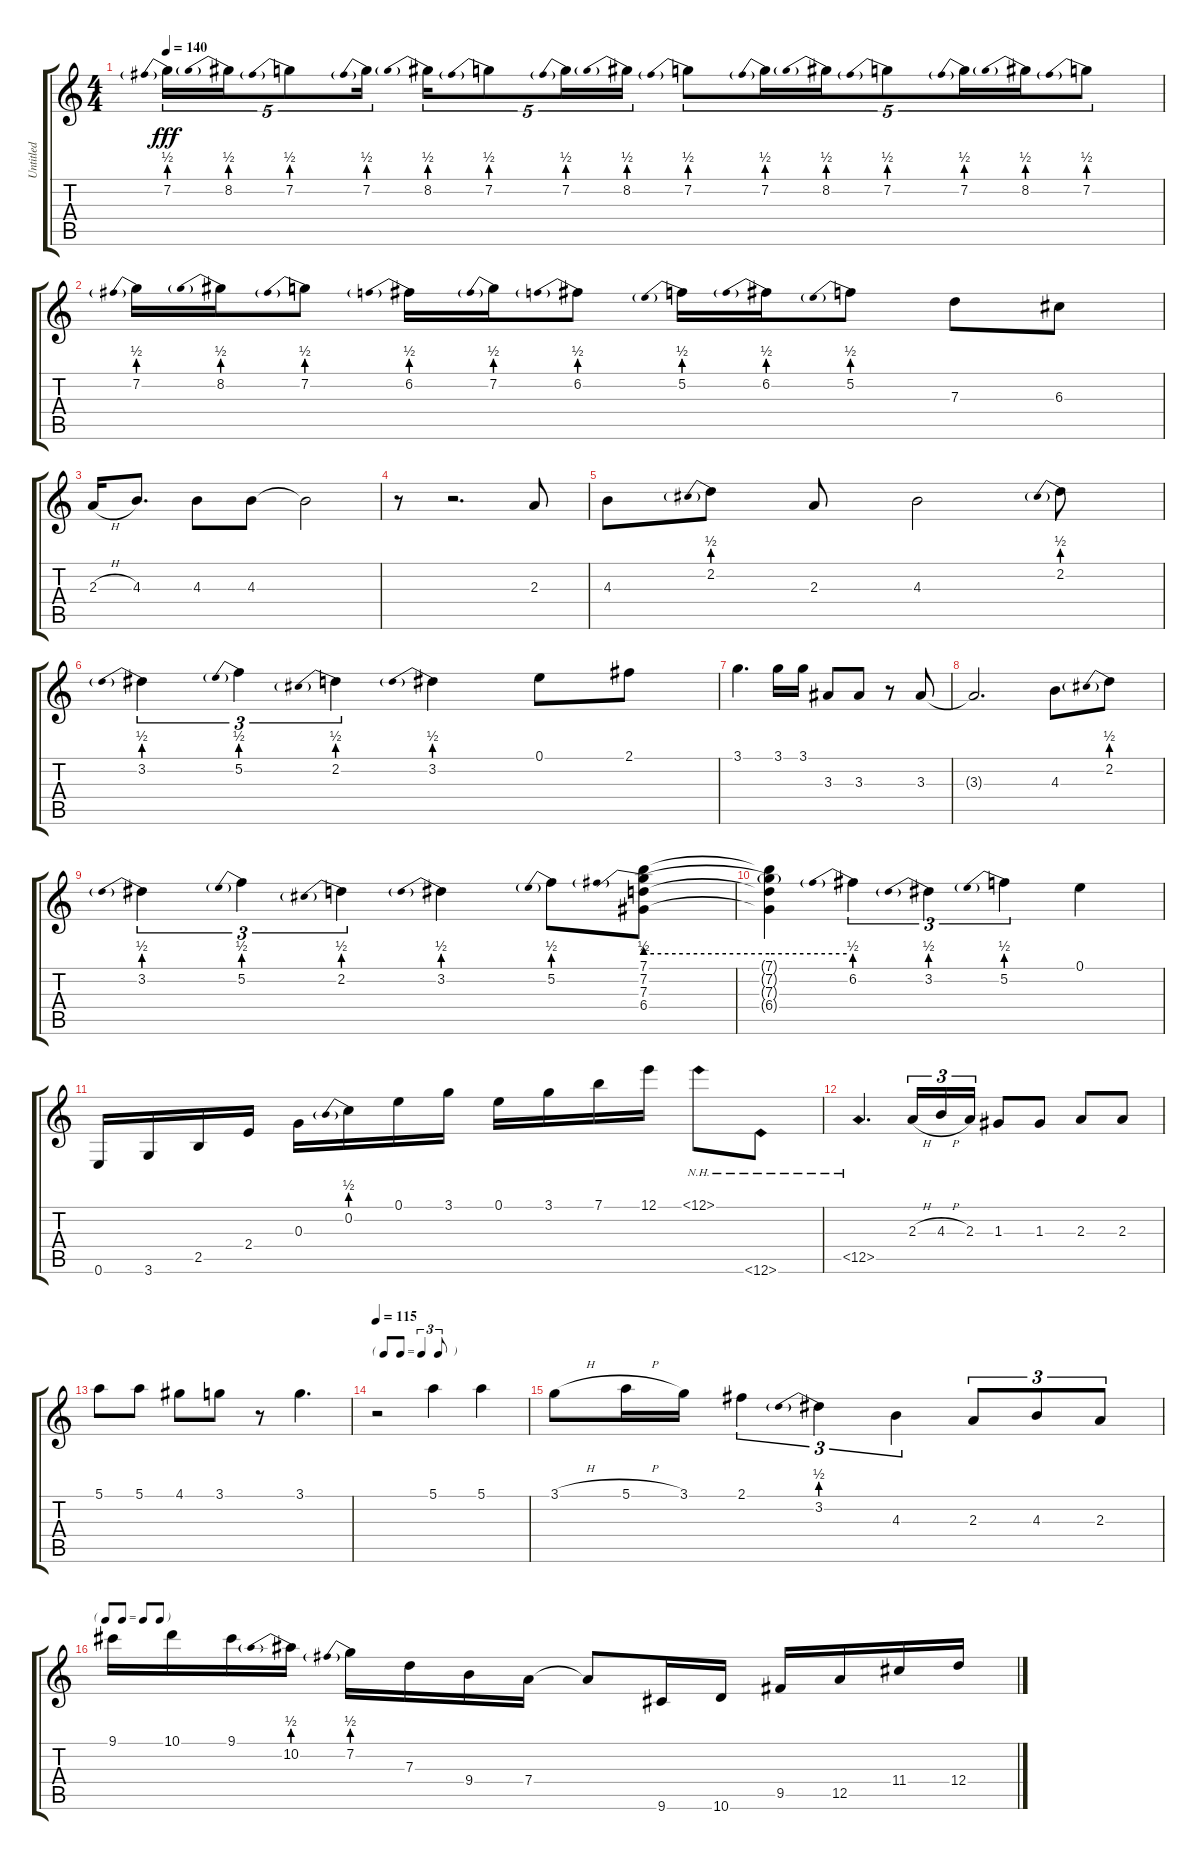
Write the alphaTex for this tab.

\track ("Untitled" "Untitled") {instrument acousticguitarsteel}
\staff {score tabs}
\tuning (E4 B3 G3 D3 A2 E2) {hide}
\ts (4 4)
\tempo 140
\clef g2
\ks c
7.2{be (prebend 0 2 60 2)}.16{tu (5 4) dy fff} 8.2{be (prebend 0 2 60 2)}.16{tu (5 4)} 7.2{be (prebend 0 2 60 2)}.8{tu (5 4)} 7.2{be (prebend 0 2 60 2)}.16{tu (5 4)} 8.2{be (prebend 0 2 60 2)}.16{tu (5 4)} 7.2{be (prebend 0 2 60 2)}.8{tu (5 4)} 7.2{be (prebend 0 2 60 2)}.16{tu (5 4)} 8.2{be (prebend 0 2 60 2)}.16{tu (5 4)} 7.2{be (prebend 0 2 60 2)}.8{tu (5 4)} 7.2{be (prebend 0 2 60 2)}.16{tu (5 4)} 8.2{be (prebend 0 2 60 2)}.16{tu (5 4)} 7.2{be (prebend 0 2 60 2)}.8{tu (5 4)} 7.2{be (prebend 0 2 60 2)}.16{tu (5 4)} 8.2{be (prebend 0 2 60 2)}.16{tu (5 4)} 7.2{be (prebend 0 2 60 2)}.8{tu (5 4)} |
7.2{be (prebend 0 2 60 2)}.16 8.2{be (prebend 0 2 60 2)}.16 7.2{be (prebend 0 2 60 2)}.8 6.2{be (prebend 0 2 60 2)}.16 7.2{be (prebend 0 2 60 2)}.16 6.2{be (prebend 0 2 60 2)}.8 5.2{be (prebend 0 2 60 2)}.16 6.2{be (prebend 0 2 60 2)}.16 5.2{be (prebend 0 2 60 2)}.8 7.3.8 6.3.8 |
2.3{h}.16 4.3.8{d} 4.3.8 4.3.8 4.3{t}.2 |
r.8 r.2{d} 2.3.8 |
4.3.8 2.2{be (prebend 0 2 60 2)}.8 2.3.8 4.3.2 2.2{be (prebend 0 2 60 2)}.8 |
3.2{be (prebend 0 2 60 2)}.4{tu (3 2)} 5.2{be (prebend 0 2 60 2)}.4{tu (3 2)} 2.2{be (prebend 0 2 60 2)}.4{tu (3 2)} 3.2{be (prebend 0 2 60 2)}.4 0.1.8 2.1.8 |
3.1.4{d} 3.1.16 3.1.16 3.3.8 3.3.8 r.8 3.3.8 |
3.3{t}.2{d} 4.3.8 2.2{be (prebend 0 2 60 2)}.8 |
3.2{be (prebend 0 2 60 2)}.4{tu (3 2)} 5.2{be (prebend 0 2 60 2)}.4{tu (3 2)} 2.2{be (prebend 0 2 60 2)}.4{tu (3 2)} 3.2{be (prebend 0 2 60 2)}.4 5.2{be (prebend 0 2 60 2)}.8 (7.1 7.2{be (prebend 0 2 60 2)} 7.3 6.4).8 |
(7.1{t} 7.2{be (hold 0 2 60 2) t} 7.3{t} 6.4{t}).4 6.2{be (prebend 0 2 60 2)}.4{tu (3 2)} 3.2{be (prebend 0 2 60 2)}.4{tu (3 2)} 5.2{be (prebend 0 2 60 2)}.4{tu (3 2)} 0.1.4 |
0.6.16 3.6.16 2.5.16 2.4.16 0.3.16 0.2{be (prebend 0 2 60 2)}.16 0.1.16 3.1.16 0.1.16 3.1.16 7.1.16 12.1.16 12.1{nh}.8 12.6{nh}.8 |
12.5{nh}.4{d} 2.3{h}.16{tu (3 2)} 4.3{h}.16{tu (3 2)} 2.3.16{tu (3 2)} 1.3.8 1.3.8 2.3.8 2.3.8 |
5.1.8 5.1.8 4.1.8 3.1.8 r.8 3.1.4{d} |
\tf triplet8th
\tempo 115
r.2 5.1.4 5.1.4 |
3.1{h}.8 5.1{h}.16 3.1.16 2.1.4{tu (3 2)} 3.2{be (prebend 0 2 60 2)}.4{tu (3 2)} 4.3.4{tu (3 2)} 2.3.8{tu (3 2)} 4.3.8{tu (3 2)} 2.3.8{tu (3 2)} |
\tf none
9.1.16 10.1.16 9.1.16 10.2{be (prebend 0 2 60 2)}.16 7.2{be (prebend 0 2 60 2)}.16 7.3.16 9.4.16 7.4.16 7.4{t}.8 9.6.16 10.6.16 9.5.16 12.5.16 11.4.16 12.4.16
